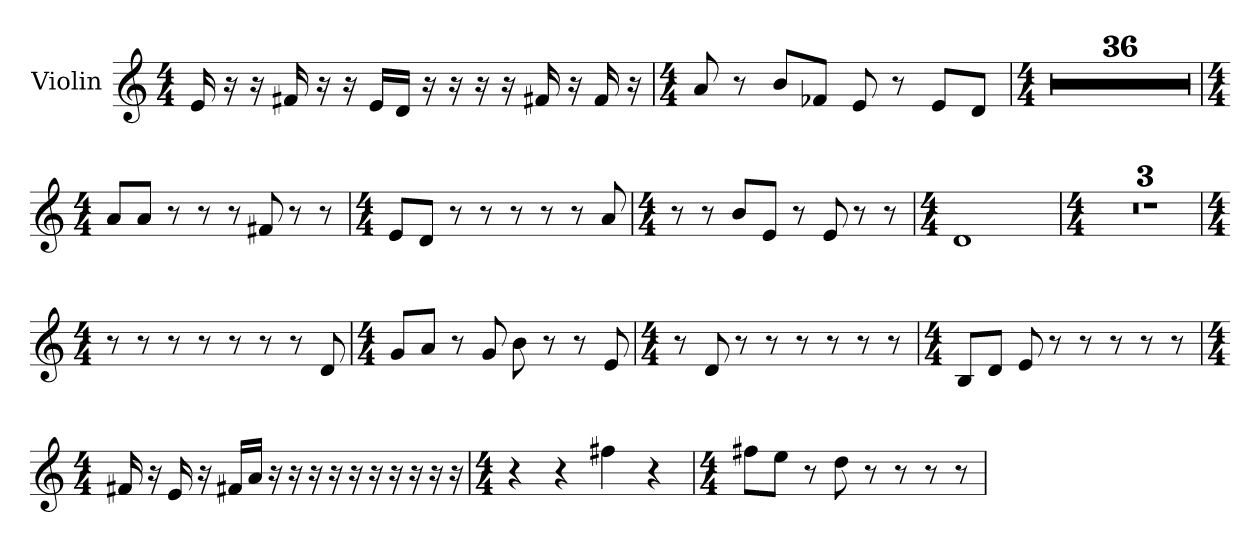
**kern
*part1
*staff1
*I"Violin
*I'Vln
*M4/4
=
16e
16r
16r
16f#X
16r
16r
16eLL
16dJJ
16r
16r
16r
16r
16f#X
16r
16f#
16r
=
*M4/4
8a
8r
8bL
8f-XJ
8e
8r
8eL
8dJ
=
*M4/4
1r
=
*M4/4
1r
=
*M4/4
1r
=
*M4/4
1r
=
*M4/4
1r
=
*M4/4
1r
=
*M4/4
1r
=
*M4/4
1r
=
*M4/4
1r
=
*M4/4
1r
=
*M4/4
1r
=
*M4/4
1r
=
*M4/4
1r
=
*M4/4
1r
=
*M4/4
1r
=
*M4/4
1r
=
*M4/4
1r
=
*M4/4
1r
=
*M4/4
1r
=
*M4/4
1r
=
*M4/4
1r
=
*M4/4
1r
=
*M4/4
1r
=
*M4/4
1r
=
*M4/4
1r
=
*M4/4
1r
=
*M4/4
1r
=
*M4/4
1r
=
*M4/4
1r
=
*M4/4
1r
=
*M4/4
1r
=
*M4/4
1r
=
*M4/4
1r
=
*M4/4
1r
=
*M4/4
1r
=
*M4/4
1r
=
*M4/4
8aL
8aJ
8r
8r
8r
8f#X
8r
8r
=
*M4/4
8eL
8dJ
8r
8r
8r
8r
8r
8a
=
*M4/4
8r
8r
8bL
8eJ
8r
8e
8r
8r
=
*M4/4
1d
=
*M4/4
1r
=
*M4/4
1r
=
*M4/4
1r
=
*M4/4
8r
8r
8r
8r
8r
8r
8r
8d
=
*M4/4
8gL
8aJ
8r
8g
8b
8r
8r
8e
=
*M4/4
8r
8d
8r
8r
8r
8r
8r
8r
=
*M4/4
8BL
8dJ
8e
8r
8r
8r
8r
8r
=
*M4/4
16f#X
16r
16e
16r
16f#XLL
16aJJ
16r
16r
16r
16r
16r
16r
16r
16r
16r
16r
=
*M4/4
4r
4r
4ff#X
4r
=
*M4/4
8ff#XL
8eeJ
8r
8dd
8r
8r
8r
8r
=
*-
